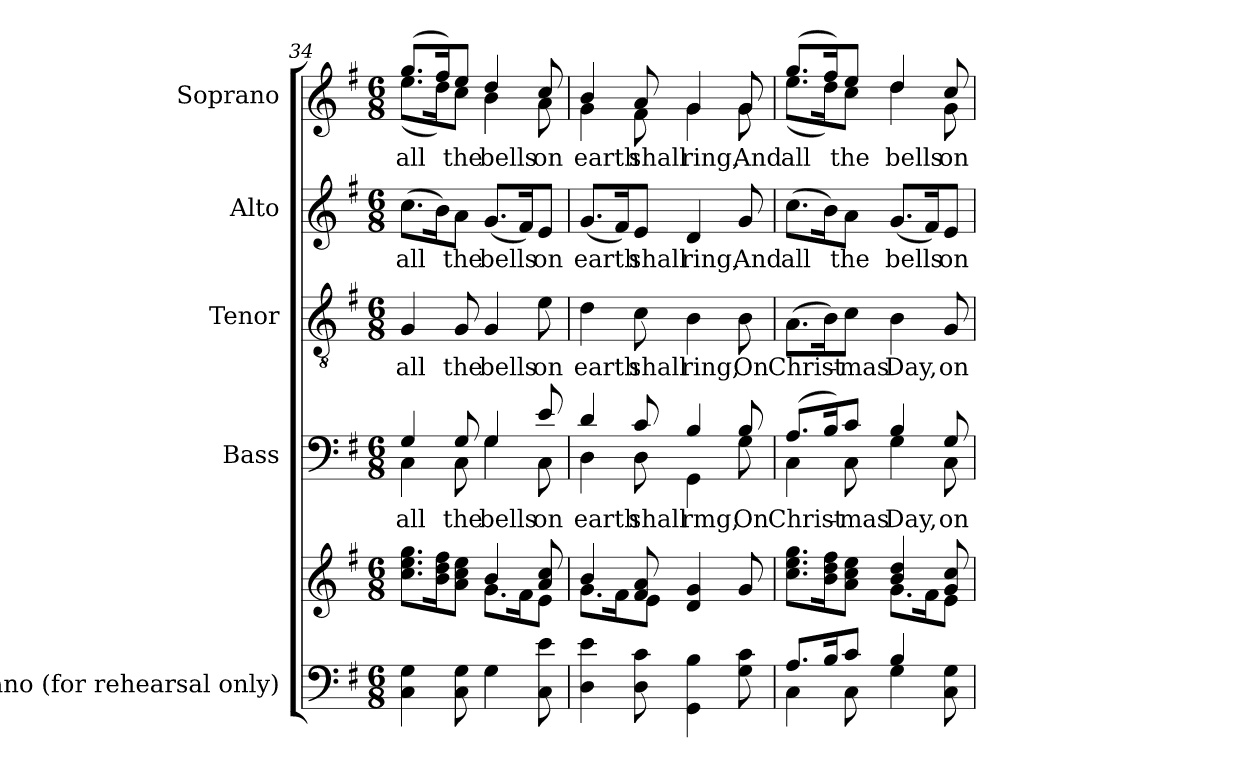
**kern	**kern	**kern	**text	**kern	**text	**kern	**text	**kern	**text
*part5	*part5	*part4	*part4	*part3	*part3	*part2	*part2	*part1	*part1
*staff6	*staff5	*staff4	*staff4	*staff3	*staff3	*staff2	*staff2	*staff1	*staff1
*I"Piano (for rehearsal only)	*	*I"Bass	*	*I"Tenor	*	*I"Alto	*	*I"Soprano	*
*I'Pno.	*	*I'B.	*	*I'T.	*	*I'A.	*	*I'S.	*
*clefF4	*clefG2	*clefF4	*	*clefGv2	*	*clefG2	*	*clefG2	*
*	*	*	*	*ITrd7c12	*	*	*	*	*
*k[f#]	*k[f#]	*k[f#]	*	*k[f#]	*	*k[f#]	*	*k[f#]	*
*G:	*G:	*G:	*	*G:	*	*G:	*	*G:	*
*M6/8	*M6/8	*M6/8	*	*M6/8	*	*M6/8	*	*M6/8	*
=34	=34	=34	=34	=34	=34	=34	=34	=34	=34
*	*^	*^	*	*	*	*	*	*	*
!	!	!	!	!	!LO:LY:b:color=#000000	!	!	!	!	!	!
!	!	!	!	!	!	!	!LO:LY:b:color=#000000	!	!	!	!
!	!	!	!	!	!	!	!	!	!LO:LY:b:color=#000000	!	!
*	*	*	*	*	*	*	*	*	*	*^	*
!	!	!	!	!	!	!	!	!	!	!	!	!LO:LY:b:color=#000000
4Ci\ 4Gi	8.cci\ 8.eei 8.ggiL	4.ryy	4Gi/	4Ci\	all	4GGi/	all	(8.cci\L	all	(8.ggi/L	(8.eei\L	all
.	16bi\ 16ddi 16ff#iK	.	.	.	.	.	.	16bi\k)	.	16ff#i/k)	16ddi\k)	.
!	!	!	!	!	!LO:LY:b:color=#000000	!	!	!	!	!	!	!
!	!	!	!	!	!	!	!LO:LY:b:color=#000000	!	!	!	!	!
!	!	!	!	!	!	!	!	!	!LO:LY:b:color=#000000	!	!	!
!	!	!	!	!	!	!	!	!	!	!	!	!LO:LY:b:color=#000000
8Ci\ 8Gi	8ai\ 8cci 8eeiJ	.	8Gi/	8Ci\	the	8GGi/	the	8ai\J	the	8eei/J	8cci\J	the
!	!	!	!	!	!LO:LY:b:color=#000000	!	!	!	!	!	!	!
!	!	!	!	!	!	!	!LO:LY:b:color=#000000	!	!	!	!	!
!	!	!	!	!	!	!	!	!	!LO:LY:b:color=#000000	!	!	!
!	!	!	!	!	!	!	!	!	!	!	!	!LO:LY:b:color=#000000
4Gi\	4bi/	8.gi\L	4Gi/	4Gi\	bells	4GGi/	bells	(8.gi/L	bells	4ddi/	4bi\	bells
.	.	16f#i\K	.	.	.	.	.	16f#i/k)	.	.	.	.
!	!	!	!	!	!LO:LY:b:color=#000000	!	!	!	!	!	!	!
!	!	!	!	!	!	!	!LO:LY:b:color=#000000	!	!	!	!	!
!	!	!	!	!	!	!	!	!	!LO:LY:b:color=#000000	!	!	!
!	!	!	!	!	!	!	!	!	!	!	!	!LO:LY:b:color=#000000
8Ci\ 8ei	8ai/ 8cci	8ei\J	8ei/	8Ci\	on	8Ei\	on	8ei/J	on	8cci/	8ai\	on
=35	=35	=35	=35	=35	=35	=35	=35	=35	=35	=35	=35	=35
!	!	!	!	!	!LO:LY:b:color=#000000	!	!	!	!	!	!	!
!	!	!	!	!	!	!	!LO:LY:b:color=#000000	!	!	!	!	!
!	!	!	!	!	!	!	!	!	!LO:LY:b:color=#000000	!	!	!
!	!	!	!	!	!	!	!	!	!	!	!	!LO:LY:b:color=#000000
4Di\ 4ei	4bi/	8.gi\L	4di/	4Di\	earth	4Di\	earth	(8.gi/L	earth	4bi/	4gi\	earth
.	.	16f#i\K	.	.	.	.	.	16f#i/k)	.	.	.	.
!	!	!	!	!	!LO:LY:b:color=#000000	!	!	!	!	!	!	!
!	!	!	!	!	!	!	!LO:LY:b:color=#000000	!	!	!	!	!
!	!	!	!	!	!	!	!	!	!LO:LY:b:color=#000000	!	!	!
!	!	!	!	!	!	!	!	!	!	!	!	!LO:LY:b:color=#000000
8Di\ 8ci	8f#i/ 8ai	8ei\J	8ci/	8Di\	shall	8Ci\	shall	8ei/J	shall	8ai/	8f#i\	shall
!	!	!	!	!	!LO:LY:b:color=#000000	!	!	!	!	!	!	!
!	!	!	!	!	!	!	!LO:LY:b:color=#000000	!	!	!	!	!
!	!	!	!	!	!	!	!	!	!LO:LY:b:color=#000000	!	!	!
!	!	!	!	!	!	!	!	!	!	!	!	!LO:LY:b:color=#000000
4GGi\ 4Bi	4di/ 4gi	4.ryy	4Bi/	4GGi\	rmg,	4BBi\	ring,	4di/	ring,	4gi/	4gi\	ring,
!	!	!	!	!	!LO:LY:b:color=#000000	!	!	!	!	!	!	!
!	!	!	!	!	!	!	!LO:LY:b:color=#000000	!	!	!	!	!
!	!	!	!	!	!	!	!	!	!LO:LY:b:color=#000000	!	!	!
!	!	!	!	!	!	!	!	!	!	!	!	!LO:LY:b:color=#000000
8Gi\ 8ci	8gi/	.	8Bi/	8Gi\	On	8BBi\	On	8gi/	And	8gi/	8gi\	And
=36	=36	=36	=36	=36	=36	=36	=36	=36	=36	=36	=36	=36
*^	*	*	*	*	*	*	*	*	*	*	*	*
!	!	!	!	!	!	!LO:LY:b:color=#000000	!	!	!	!	!	!	!
!	!	!	!	!	!	!	!	!LO:LY:b:color=#000000	!	!	!	!	!
!	!	!	!	!	!	!	!	!	!	!LO:LY:b:color=#000000	!	!	!
!	!	!	!	!	!	!	!	!	!	!	!	!	!LO:LY:b:color=#000000
8.Ai/L	4Ci\	8.cci\ 8.eei 8.ggiL	4.ryy	(8.Ai/L	4Ci\	Christ-	(8.AAi\L	Christ-	(8.cci\L	all	(8.ggi/L	(8.eei\L	all
16Bi/K	.	16bi\ 16ddi 16ff#iK	.	16Bi/k)	.	.	16BBi\k)	.	16bi\k)	.	16ff#i/k)	16ddi\k)	.
!	!	!	!	!	!	!LO:LY:b:color=#000000	!	!	!	!	!	!	!
!	!	!	!	!	!	!	!	!LO:LY:b:color=#000000	!	!	!	!	!
!	!	!	!	!	!	!	!	!	!	!LO:LY:b:color=#000000	!	!	!
!	!	!	!	!	!	!	!	!	!	!	!	!	!LO:LY:b:color=#000000
8ci/J	8Ci\	8ai\ 8cci 8eeiJ	.	8ci/J	8Ci\	-mas	8Ci\J	-mas	8ai\J	the	8eei/J	8cci\J	the
!	!	!	!	!	!	!LO:LY:b:color=#000000	!	!	!	!	!	!	!
!	!	!	!	!	!	!	!	!LO:LY:b:color=#000000	!	!	!	!	!
!	!	!	!	!	!	!	!	!	!	!LO:LY:b:color=#000000	!	!	!
!	!	!	!	!	!	!	!	!	!	!	!	!	!LO:LY:b:color=#000000
4Bi/	4Gi\	4bi/ 4ddi	8.gi\L	4Bi/	4Gi\	Day,	4BBi\	Day,	(8.gi/L	bells	4ddi/	4ddi\	bells
.	.	.	16f#i\K	.	.	.	.	.	16f#i/k)	.	.	.	.
!	!	!	!	!	!	!LO:LY:b:color=#000000	!	!	!	!	!	!	!
!	!	!	!	!	!	!	!	!LO:LY:b:color=#000000	!	!	!	!	!
!	!	!	!	!	!	!	!	!	!	!LO:LY:b:color=#000000	!	!	!
!	!	!	!	!	!	!	!	!	!	!	!	!	!LO:LY:b:color=#000000
8ryy	8Ci\ 8Gi	8gi/ 8cci	8ei\J	8Gi/	8Ci\	on	8GGi/	on	8ei/J	on	8cci/	8gi\	on
*v	*v	*	*	*v	*v	*	*	*	*	*	*v	*v	*
*	*v	*v	*	*	*	*	*	*	*	*
=	=	=	=	=	=	=	=	=	=
*-	*-	*-	*-	*-	*-	*-	*-	*-	*-
